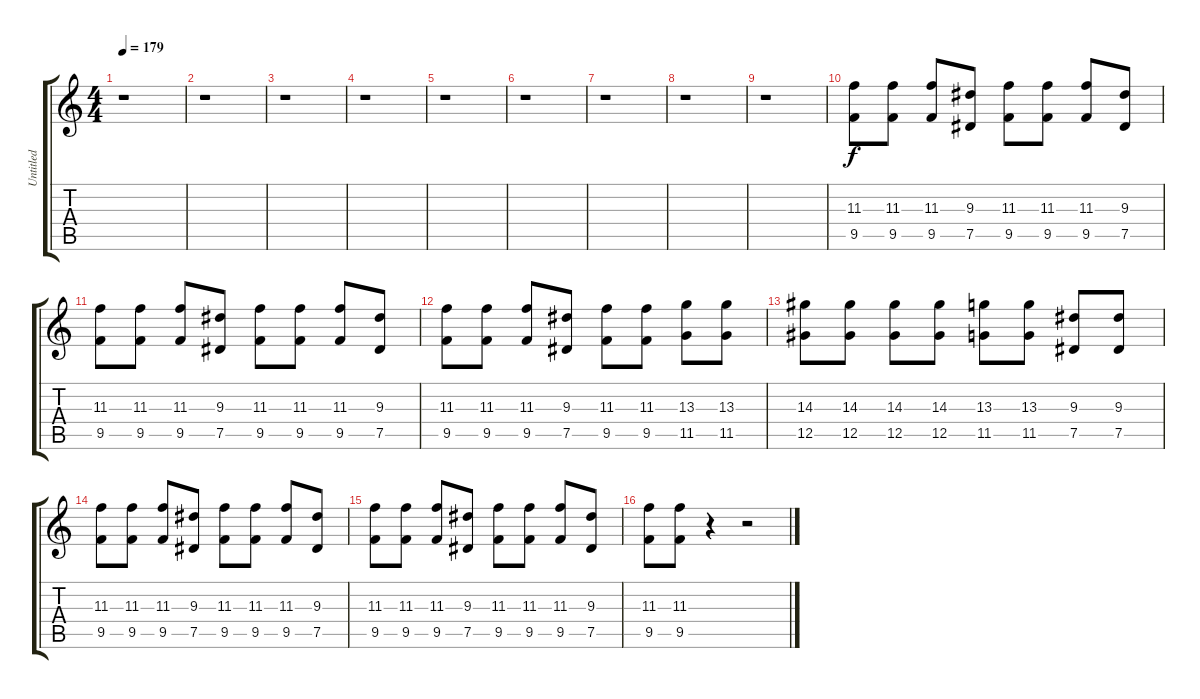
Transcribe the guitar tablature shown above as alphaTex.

\track ("Untitled" "Untitled") {instrument overdrivenguitar}
\staff {score tabs}
\tuning (Eb4 Bb3 Gb3 Db3 Ab2 Eb2) {hide}
\ts (4 4)
\tempo 179
\clef g2
\ks c
r.1{dy f} |
r.1 |
r.1 |
r.1 |
r.1 |
r.1 |
r.1 |
r.1 |
r.1 |
(11.3 9.5).8 (11.3 9.5).8 (11.3 9.5).8 (9.3 7.5).8 (11.3 9.5).8 (11.3 9.5).8 (11.3 9.5).8 (9.3 7.5).8 |
(11.3 9.5).8 (11.3 9.5).8 (11.3 9.5).8 (9.3 7.5).8 (11.3 9.5).8 (11.3 9.5).8 (11.3 9.5).8 (9.3 7.5).8 |
(11.3 9.5).8 (11.3 9.5).8 (11.3 9.5).8 (9.3 7.5).8 (11.3 9.5).8 (11.3 9.5).8 (13.3 11.5).8 (13.3 11.5).8 |
(14.3 12.5).8 (14.3 12.5).8 (14.3 12.5).8 (14.3 12.5).8 (13.3 11.5).8 (13.3 11.5).8 (9.3 7.5).8 (9.3 7.5).8 |
(11.3 9.5).8 (11.3 9.5).8 (11.3 9.5).8 (9.3 7.5).8 (11.3 9.5).8 (11.3 9.5).8 (11.3 9.5).8 (9.3 7.5).8 |
(11.3 9.5).8 (11.3 9.5).8 (11.3 9.5).8 (9.3 7.5).8 (11.3 9.5).8 (11.3 9.5).8 (11.3 9.5).8 (9.3 7.5).8 |
(11.3 9.5).8 (11.3 9.5).8 r.4 r.2
